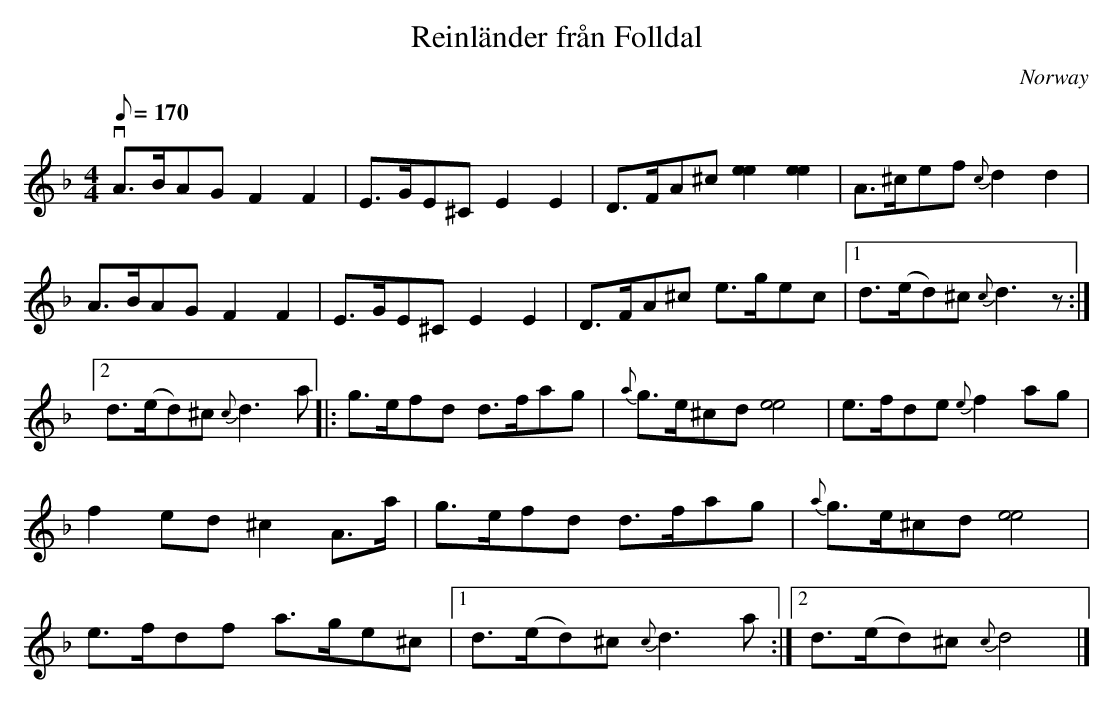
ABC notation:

X:1
T:Reinländer från Folldal
L:1/8
M:4/4
O:Norway
Q:170
K:D minor
vA>BAG F2 F2 | E>GE^C E2 E2 | \
D>FA^c [e2e2] [e2e2] | A>^cef {c}d2 d2 | \
A>BAG F2 F2 | E>GE^C E2 E2 | D>FA^c e>gec \
|1 d>(ed)^c {c}d3 z :|2 d>(ed)^c {c}d3 a |: \
g>efd d>fag | {a}g>e^cd [e4e4] | \
e>fde {e}f2 ag | f2 ed ^c2 A>a | \
g>efd d>fag | {a}g>e^cd [e4e4] | \
e>fdf a>ge^c \
|1 d>(ed)^c {c}d3 a :|2 d>(ed)^c {c}d4 |]
